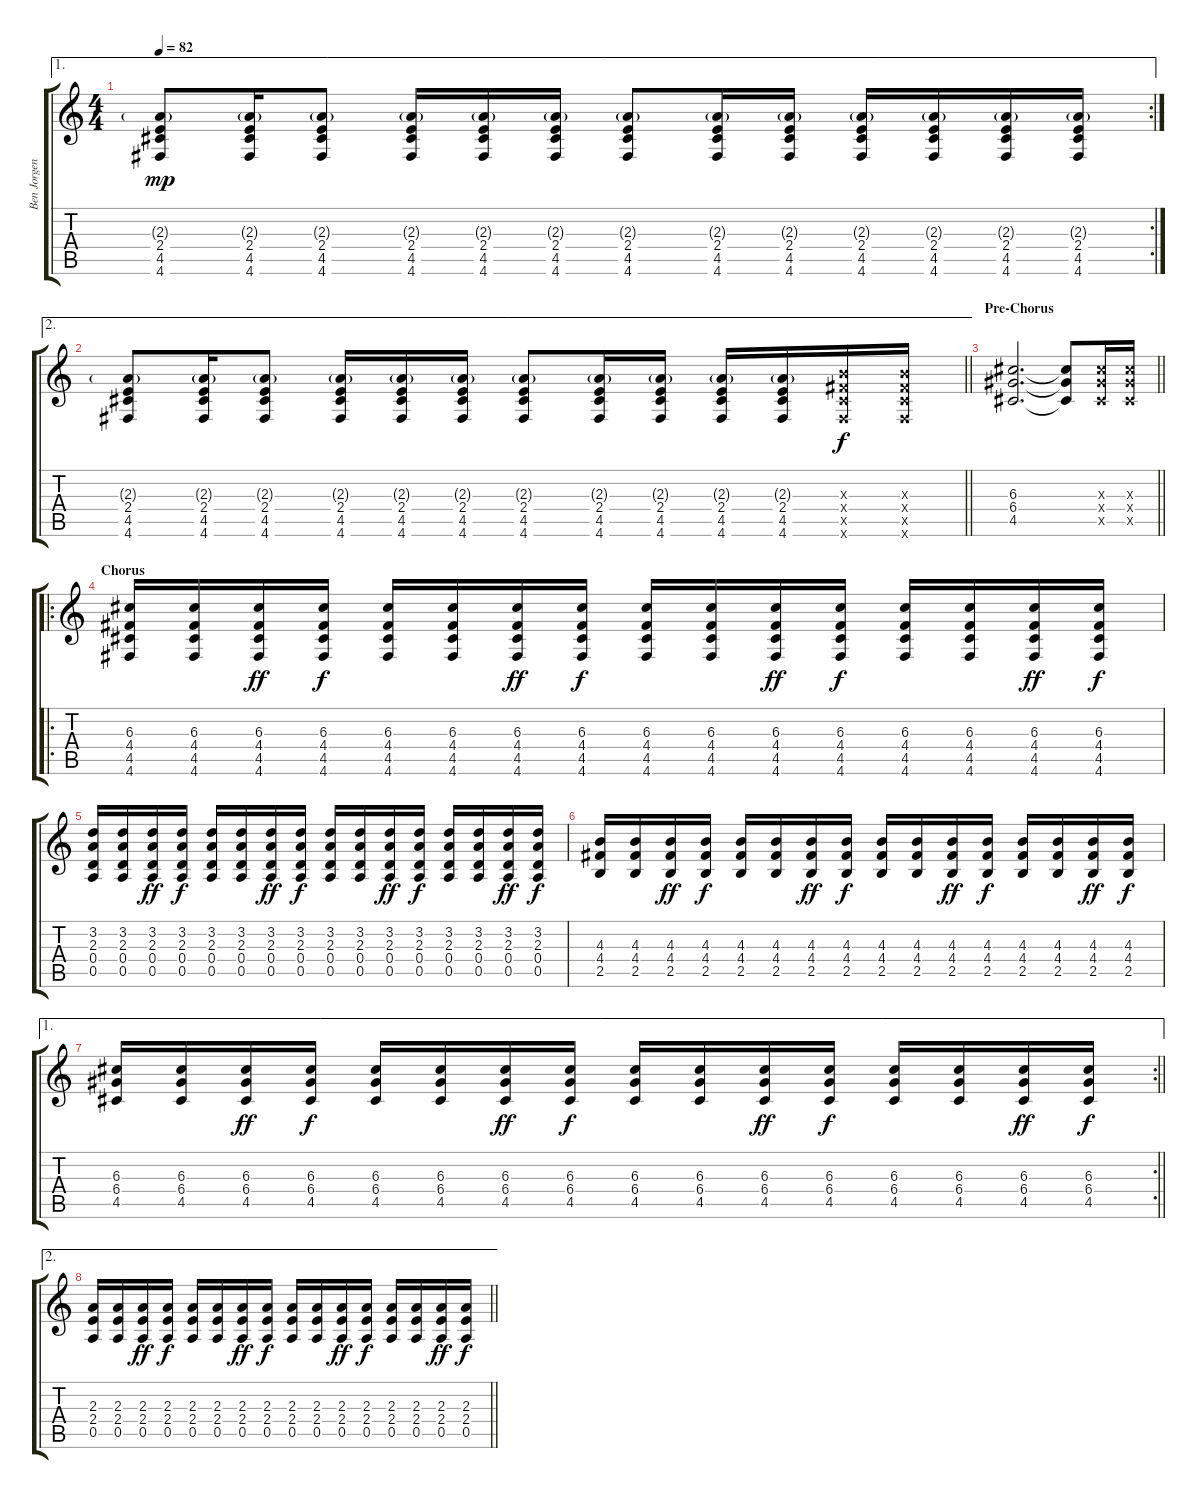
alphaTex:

\track ("Ben Jorgensen" "Ben Jorgen") {instrument distortionguitar}
\staff {score tabs}
\tuning (E4 B3 G3 D3 A2 D2) {hide}
\ae 1
\rc 2
\ts (4 4)
\tempo 82
\clef g2
\ks c
(2.3{g} 2.4 4.5 4.6).8{dy mp} (2.3{g} 2.4 4.5 4.6).16 (2.3{g} 2.4 4.5 4.6).8 (2.3{g} 2.4 4.5 4.6).16 (2.3{g} 2.4 4.5 4.6).16 (2.3{g} 2.4 4.5 4.6).16 (2.3{g} 2.4 4.5 4.6).8 (2.3{g} 2.4 4.5 4.6).16 (2.3{g} 2.4 4.5 4.6).16 (2.3{g} 2.4 4.5 4.6).16 (2.3{g} 2.4 4.5 4.6).16 (2.3{g} 2.4 4.5 4.6).16 (2.3{g} 2.4 4.5 4.6).16 |
\ae 2
\barLineRight lightlight
(2.3{g} 2.4 4.5 4.6).8 (2.3{g} 2.4 4.5 4.6).16 (2.3{g} 2.4 4.5 4.6).8 (2.3{g} 2.4 4.5 4.6).16 (2.3{g} 2.4 4.5 4.6).16 (2.3{g} 2.4 4.5 4.6).16 (2.3{g} 2.4 4.5 4.6).8 (2.3{g} 2.4 4.5 4.6).16 (2.3{g} 2.4 4.5 4.6).16 (2.3{g} 2.4 4.5 4.6).16 (2.3{g} 2.4 4.5 4.6).16 (4.3{x} 4.4{x} 4.5{x} 4.6{x}).16{dy f} (4.3{x} 4.4{x} 4.5{x} 4.6{x}).16 |
\section ("" "Pre-Chorus")
\barLineRight lightlight
(6.3 6.4 4.5).2{d volume 13} (6.3{t} 6.4{t} 4.5{t}).8 (6.3{x} 6.4{x} 4.5{x}).16 (6.3{x} 6.4{x} 4.5{x}).16 |
\ro
\section ("" "Chorus")
(6.3 4.4 4.5 4.6).16 (6.3 4.4 4.5 4.6).16 (6.3 4.4 4.5 4.6).16{dy ff} (6.3 4.4 4.5 4.6).16{dy f} (6.3 4.4 4.5 4.6).16 (6.3 4.4 4.5 4.6).16 (6.3 4.4 4.5 4.6).16{dy ff} (6.3 4.4 4.5 4.6).16{dy f} (6.3 4.4 4.5 4.6).16 (6.3 4.4 4.5 4.6).16 (6.3 4.4 4.5 4.6).16{dy ff} (6.3 4.4 4.5 4.6).16{dy f} (6.3 4.4 4.5 4.6).16 (6.3 4.4 4.5 4.6).16 (6.3 4.4 4.5 4.6).16{dy ff} (6.3 4.4 4.5 4.6).16{dy f} |
(3.2 2.3 0.4 0.5).16 (3.2 2.3 0.4 0.5).16 (3.2 2.3 0.4 0.5).16{dy ff} (3.2 2.3 0.4 0.5).16{dy f} (3.2 2.3 0.4 0.5).16 (3.2 2.3 0.4 0.5).16 (3.2 2.3 0.4 0.5).16{dy ff} (3.2 2.3 0.4 0.5).16{dy f} (3.2 2.3 0.4 0.5).16 (3.2 2.3 0.4 0.5).16 (3.2 2.3 0.4 0.5).16{dy ff} (3.2 2.3 0.4 0.5).16{dy f} (3.2 2.3 0.4 0.5).16 (3.2 2.3 0.4 0.5).16 (3.2 2.3 0.4 0.5).16{dy ff} (3.2 2.3 0.4 0.5).16{dy f} |
(4.3 4.4 2.5).16 (4.3 4.4 2.5).16 (4.3 4.4 2.5).16{dy ff} (4.3 4.4 2.5).16{dy f} (4.3 4.4 2.5).16 (4.3 4.4 2.5).16 (4.3 4.4 2.5).16{dy ff} (4.3 4.4 2.5).16{dy f} (4.3 4.4 2.5).16 (4.3 4.4 2.5).16 (4.3 4.4 2.5).16{dy ff} (4.3 4.4 2.5).16{dy f} (4.3 4.4 2.5).16 (4.3 4.4 2.5).16 (4.3 4.4 2.5).16{dy ff} (4.3 4.4 2.5).16{dy f} |
\ae 1
\rc 2
\barLineRight lightlight
(6.3 6.4 4.5).16 (6.3 6.4 4.5).16 (6.3 6.4 4.5).16{dy ff} (6.3 6.4 4.5).16{dy f} (6.3 6.4 4.5).16 (6.3 6.4 4.5).16 (6.3 6.4 4.5).16{dy ff} (6.3 6.4 4.5).16{dy f} (6.3 6.4 4.5).16 (6.3 6.4 4.5).16 (6.3 6.4 4.5).16{dy ff} (6.3 6.4 4.5).16{dy f} (6.3 6.4 4.5).16 (6.3 6.4 4.5).16 (6.3 6.4 4.5).16{dy ff} (6.3 6.4 4.5).16{dy f} |
\ae 2
\barLineRight lightlight
(2.3 2.4 0.5).16 (2.3 2.4 0.5).16 (2.3 2.4 0.5).16{dy ff} (2.3 2.4 0.5).16{dy f} (2.3 2.4 0.5).16 (2.3 2.4 0.5).16 (2.3 2.4 0.5).16{dy ff} (2.3 2.4 0.5).16{dy f} (2.3 2.4 0.5).16 (2.3 2.4 0.5).16 (2.3 2.4 0.5).16{dy ff} (2.3 2.4 0.5).16{dy f} (2.3 2.4 0.5).16 (2.3 2.4 0.5).16 (2.3 2.4 0.5).16{dy ff} (2.3 2.4 0.5).16{dy f}
